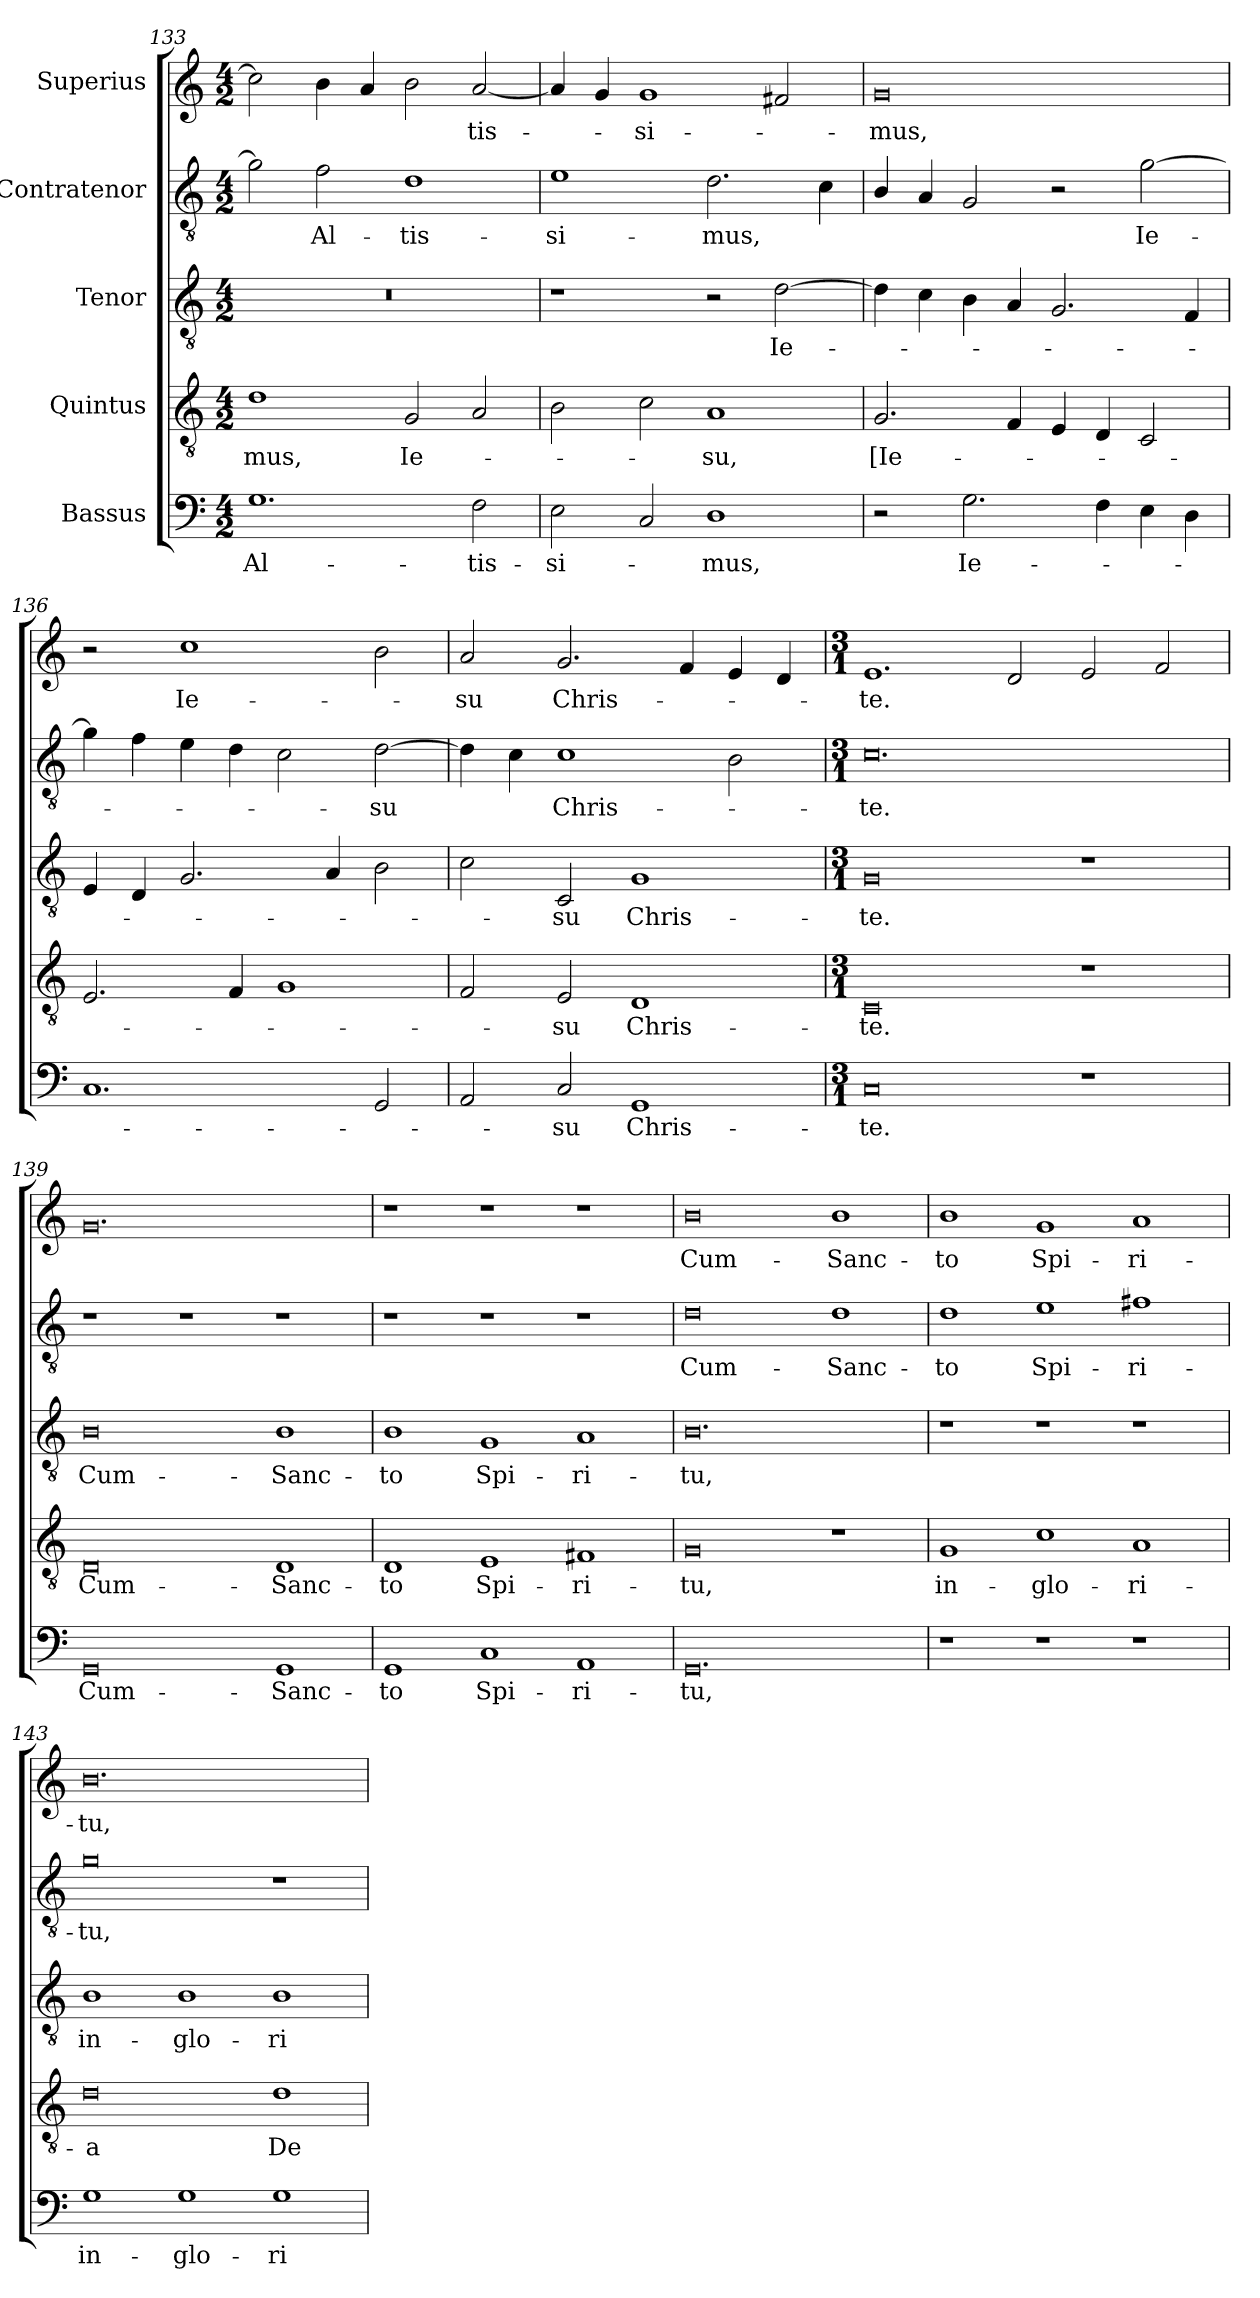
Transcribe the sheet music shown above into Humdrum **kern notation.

**kern	**text	**kern	**text	**kern	**text	**kern	**text	**kern	**text
*part5	*part5	*part4	*part4	*part3	*part3	*part2	*part2	*part1	*part1
*staff5	*staff5	*staff4	*staff4	*staff3	*staff3	*staff2	*staff2	*staff1	*staff1
*I"Bassus	*	*I"Quintus	*	*I"Tenor	*	*I"Contratenor	*	*I"Superius	*
*clefF4	*	*clefGv2	*	*clefGv2	*	*clefGv2	*	*clefG2	*
*k[]	*	*k[]	*	*k[]	*	*k[]	*	*k[]	*
*M4/2	*	*M4/2	*	*M4/2	*	*M4/2	*	*M4/2	*
=133	=133	=133	=133	=133	=133	=133	=133	=133	=133
1.G\	Al-	1d/	-mus,	0r	.	2g\]	.	2cc\]	.
.	.	.	.	.	.	2f\	Al-	4b\	.
.	.	.	.	.	.	.	.	4a/	.
.	.	2G/	Ie-	.	.	1d/	-tis-	2b\	.
2F\	-tis-	2A/	.	.	.	.	.	[2a/	-tis-
=134	=134	=134	=134	=134	=134	=134	=134	=134	=134
2E\	-si-	2B\	.	1r	.	1e/	-si-	4a/]	.
.	.	.	.	.	.	.	.	4g/	.
2C/	.	2c\	.	.	.	.	.	1g/	-si-
1D\	-mus,	1A/	-su,	2r	.	2.d\	-mus,	.	.
.	.	.	.	[2d\	Ie-	.	.	2f#X/	.
.	.	.	.	.	.	4c\	.	.	.
=135	=135	=135	=135	=135	=135	=135	=135	=135	=135
2r	.	2.G/	[Ie-	4d\]	.	4B/	.	0g/	-mus,
.	.	.	.	4c\	.	4A/	.	.	.
2.G\	Ie-	.	.	4B\	.	2G/	.	.	.
.	.	4F/	.	4A/	.	.	.	.	.
.	.	4E/	.	2.G/	.	2r	.	.	.
4F\	.	4D/	.	.	.	.	.	.	.
4E\	.	2C/	.	.	.	[2g\	Ie-	.	.
4D\	.	.	.	4F/	.	.	.	.	.
=136	=136	=136	=136	=136	=136	=136	=136	=136	=136
1.C/	.	2.E/	.	4E/	.	4g\]	.	2r	.
.	.	.	.	4D/	.	4f\	.	.	.
.	.	.	.	2.G/	.	4e\	.	1cc\	Ie-
.	.	4F/	.	.	.	4d\	.	.	.
.	.	1G/	.	.	.	2c\	.	.	.
.	.	.	.	4A/	.	.	.	.	.
2GG/	.	.	.	2B\	.	[2d\	-su	2b\	.
=137	=137	=137	=137	=137	=137	=137	=137	=137	=137
2AA/	.	2F/	.	2c\	.	4d\]	.	2a/	-su
.	.	.	.	.	.	4c\	.	.	.
2C/	-su	2E/	-su	2C/	-su	1c/	Chris-	2.g/	Chris-
1GG/	Chris-	1D/	Chris-	1G/	Chris-	.	.	.	.
.	.	.	.	.	.	.	.	4f/	.
.	.	.	.	.	.	2B\	.	4e/	.
.	.	.	.	.	.	.	.	4d/	.
=138	=138	=138	=138	=138	=138	=138	=138	=138	=138
*M3/1	*	*M3/1	*	*M3/1	*	*M3/1	*	*M3/1	*
0C/	-te.	0C/	-te.	0G/	-te.	0.c/	-te.	1.e/	-te.
.	.	.	.	.	.	.	.	2d/	.
1r	.	1r	.	1r	.	.	.	2e/	.
.	.	.	.	.	.	.	.	2f/	.
=139	=139	=139	=139	=139	=139	=139	=139	=139	=139
0GG/	Cum-	0D/	Cum-	0B\	Cum-	1r	.	0.g/	.
.	.	.	.	.	.	1r	.	.	.
1GG/	Sanc-	1D/	Sanc-	1B\	Sanc-	1r	.	.	.
=140	=140	=140	=140	=140	=140	=140	=140	=140	=140
1GG/	-to	1D/	-to	1B\	-to	1r	.	1r	.
1C/	Spi-	1E/	Spi-	1G/	Spi-	1r	.	1r	.
1AA/	-ri-	1F#X/	-ri-	1A/	-ri-	1r	.	1r	.
=141	=141	=141	=141	=141	=141	=141	=141	=141	=141
0.GG/	-tu,	0G/	-tu,	0.B\	-tu,	0d/	Cum-	0b\	Cum-
.	.	1r	.	.	.	1d/	Sanc-	1b\	Sanc-
=142	=142	=142	=142	=142	=142	=142	=142	=142	=142
1r	.	1G/	in-	1r	.	1d/	-to	1b\	-to
1r	.	1c\	glo-	1r	.	1e/	Spi-	1g/	Spi-
1r	.	1A/	-ri-	1r	.	1f#X/	-ri-	1a/	-ri-
=143	=143	=143	=143	=143	=143	=143	=143	=143	=143
1G\	in-	0d/	-a	1B\	in-	0g/	-tu,	0.b\	-tu,
1G\	glo-	.	.	1B\	glo-	.	.	.	.
1G\	-ri-	1d/	De-	1B\	-ri-	1r	.	.	.
=	=	=	=	=	=	=	=	=	=
*-	*-	*-	*-	*-	*-	*-	*-	*-	*-
